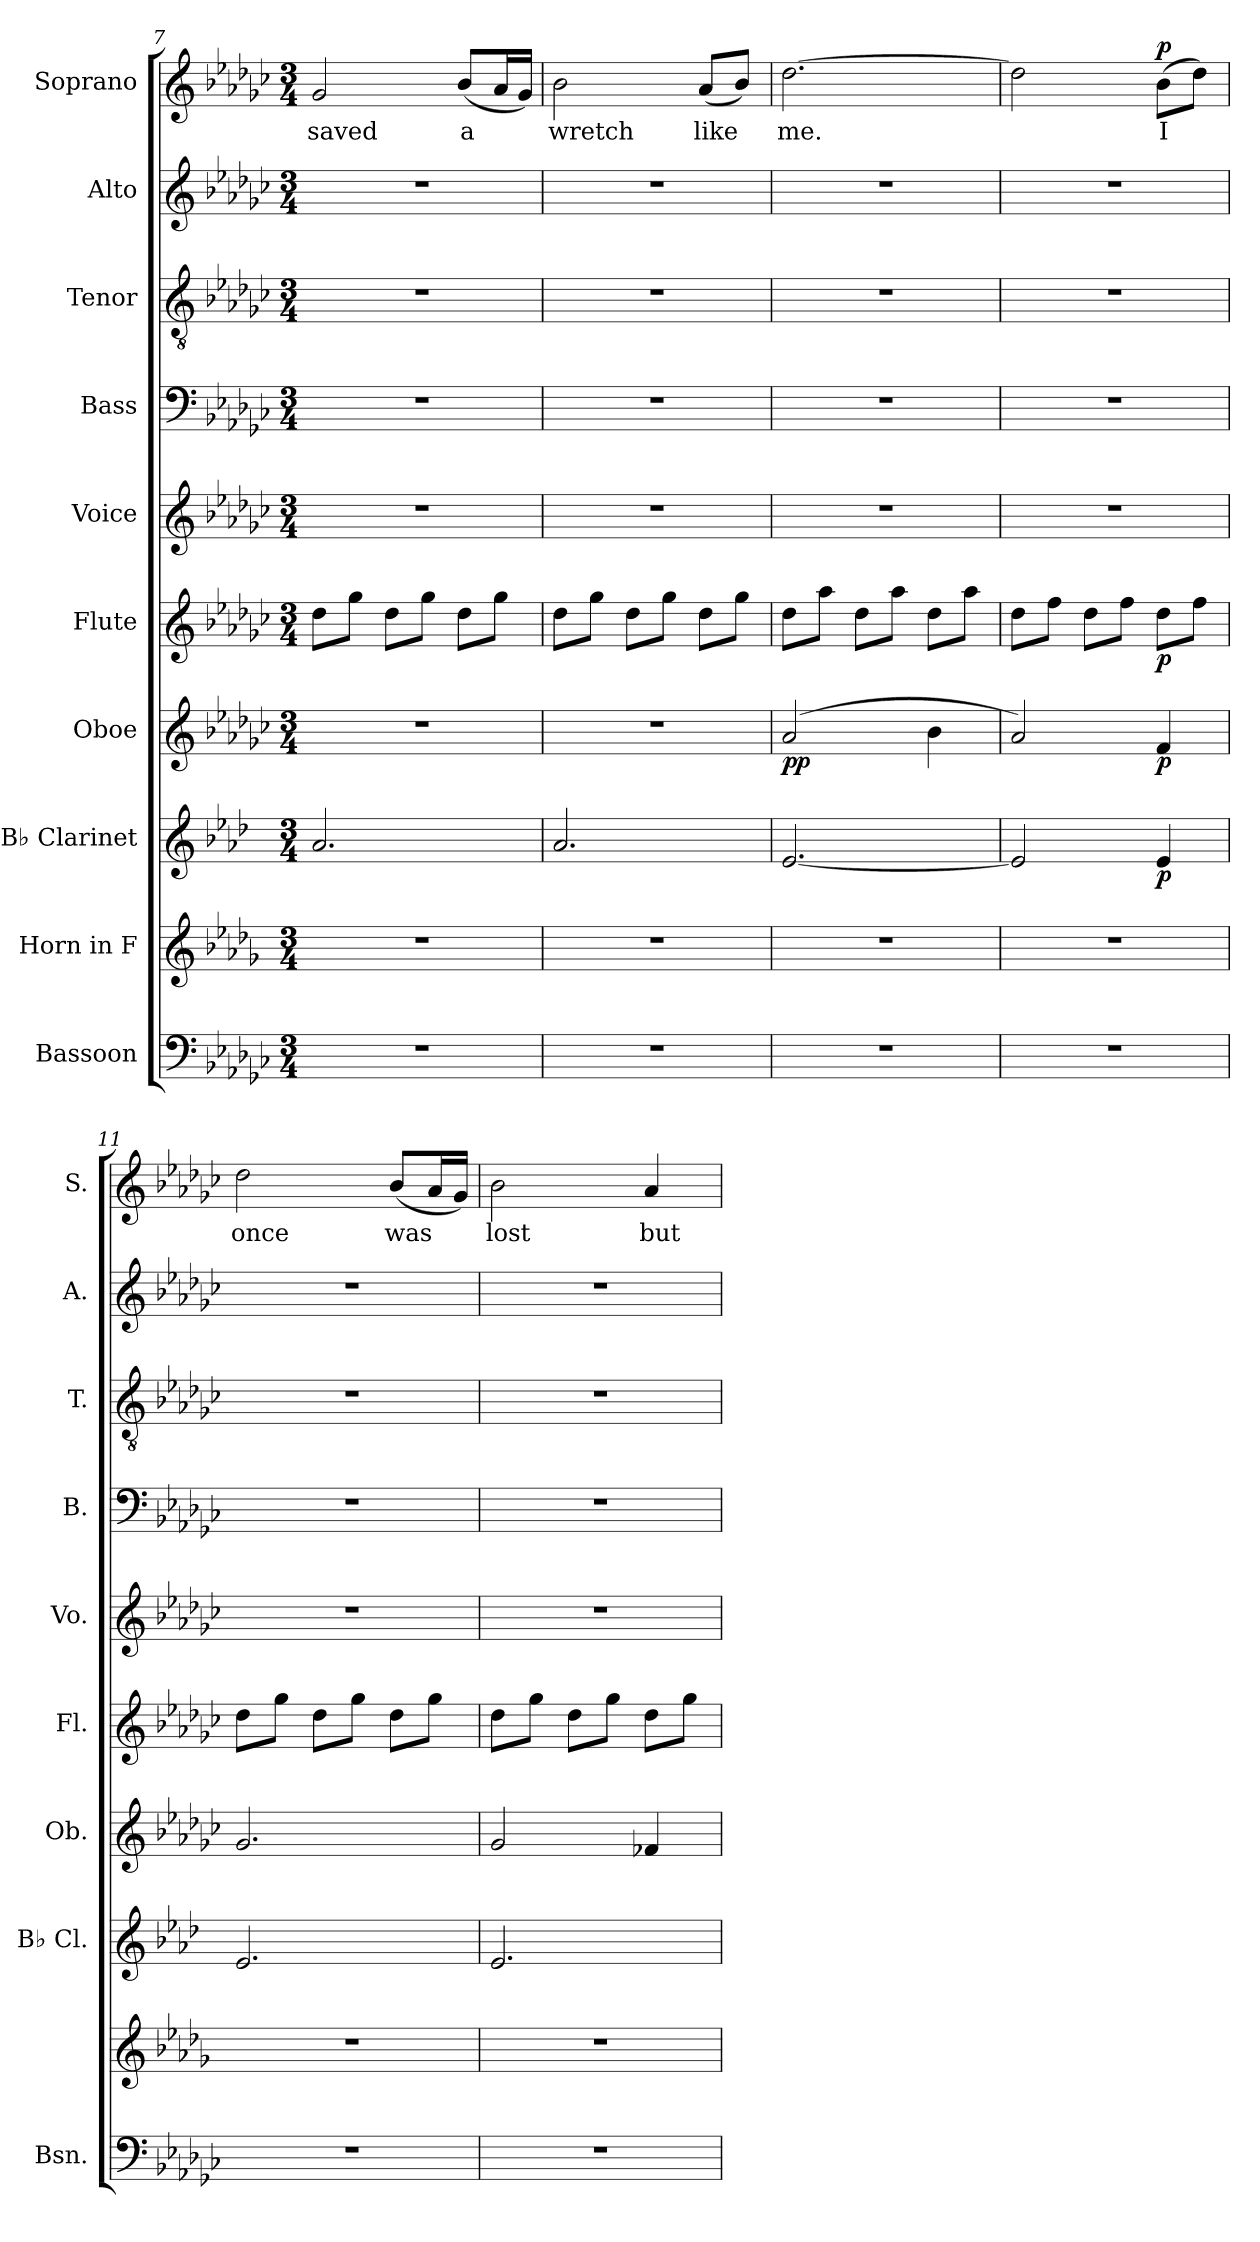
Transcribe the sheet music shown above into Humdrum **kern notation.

**kern	**kern	**kern	**dynam	**kern	**dynam	**kern	**dynam	**kern	**kern	**kern	**kern	**kern	**text	**dynam
*part10	*part9	*part8	*part8	*part7	*part7	*part6	*part6	*part5	*part4	*part3	*part2	*part1	*part1	*part1
*staff10	*staff9	*staff8	*staff8	*staff7	*staff7	*staff6	*staff6	*staff5	*staff4	*staff3	*staff2	*staff1	*staff1	*staff1
*I"Bassoon	*I"Horn in F	*I"B♭ Clarinet	*	*I"Oboe	*	*I"Flute	*	*I"Voice	*I"Bass	*I"Tenor	*I"Alto	*I"Soprano	*	*
*I'Bsn.	*	*I'B♭ Cl.	*	*I'Ob.	*	*I'Fl.	*	*I'Vo.	*I'B.	*I'T.	*I'A.	*I'S.	*	*
*clefF4	*clefG2	*clefG2	*	*clefG2	*	*clefG2	*	*clefG2	*clefF4	*clefGv2	*clefG2	*clefG2	*	*
*	*ITrd4c7	*ITrd1c2	*	*	*	*	*	*	*	*	*	*	*	*
*k[b-e-a-d-g-c-]	*k[b-e-a-d-g-c-]	*k[b-e-a-d-g-c-]	*	*k[b-e-a-d-g-c-]	*	*k[b-e-a-d-g-c-]	*	*k[b-e-a-d-g-c-]	*k[b-e-a-d-g-c-]	*k[b-e-a-d-g-c-]	*k[b-e-a-d-g-c-]	*k[b-e-a-d-g-c-]	*	*
*M3/4	*M3/4	*M3/4	*	*M3/4	*	*M3/4	*	*M3/4	*M3/4	*M3/4	*M3/4	*M3/4	*	*
=7	=7	=7	=7	=7	=7	=7	=7	=7	=7	=7	=7	=7	=7	=7
2.r	2.r	2.g-/	.	2.r	.	8dd-\L	.	2.r	2.r	2.r	2.r	2g-/	saved	.
.	.	.	.	.	.	8gg-\J	.	.	.	.	.	.	.	.
.	.	.	.	.	.	8dd-\L	.	.	.	.	.	.	.	.
.	.	.	.	.	.	8gg-\J	.	.	.	.	.	.	.	.
.	.	.	.	.	.	8dd-\L	.	.	.	.	.	(8b-/L	a	.
.	.	.	.	.	.	8gg-\J	.	.	.	.	.	16a-/L	.	.
.	.	.	.	.	.	.	.	.	.	.	.	16g-/JJ)	.	.
!!LO:LB:g=z
=8	=8	=8	=8	=8	=8	=8	=8	=8	=8	=8	=8	=8	=8	=8
2.r	2.r	2.g-/	.	2.r	.	8dd-\L	.	2.r	2.r	2.r	2.r	2b-\	wretch	.
.	.	.	.	.	.	8gg-\J	.	.	.	.	.	.	.	.
.	.	.	.	.	.	8dd-\L	.	.	.	.	.	.	.	.
.	.	.	.	.	.	8gg-\J	.	.	.	.	.	.	.	.
.	.	.	.	.	.	8dd-\L	.	.	.	.	.	(8a-/L	like	.
.	.	.	.	.	.	8gg-\J	.	.	.	.	.	8b-/J)	.	.
=9	=9	=9	=9	=9	=9	=9	=9	=9	=9	=9	=9	=9	=9	=9
!	!	!	!	!	!LO:DY:b	!	!	!	!	!	!	!	!	!
2.r	2.r	[2.d-/	.	(2a-/	pp	8dd-\L	.	2.r	2.r	2.r	2.r	[2.dd-\	me.	.
.	.	.	.	.	.	8aa-\J	.	.	.	.	.	.	.	.
.	.	.	.	.	.	8dd-\L	.	.	.	.	.	.	.	.
.	.	.	.	.	.	8aa-\J	.	.	.	.	.	.	.	.
.	.	.	.	4b-\	.	8dd-\L	.	.	.	.	.	.	.	.
.	.	.	.	.	.	8aa-\J	.	.	.	.	.	.	.	.
=10	=10	=10	=10	=10	=10	=10	=10	=10	=10	=10	=10	=10	=10	=10
2.r	2.r	2d-/]	.	2a-/)	.	8dd-\L	.	2.r	2.r	2.r	2.r	2dd-\]	.	.
.	.	.	.	.	.	8ff\J	.	.	.	.	.	.	.	.
.	.	.	.	.	.	8dd-\L	.	.	.	.	.	.	.	.
.	.	.	.	.	.	8ff\J	.	.	.	.	.	.	.	.
!	!	!	!LO:DY:b	!	!LO:DY:b	!	!LO:DY:b	!	!	!	!	!	!	!LO:DY:a
.	.	4d-/	p	4f/	p	8dd-\L	p	.	.	.	.	(8b-\L	I	p
.	.	.	.	.	.	8ff\J	.	.	.	.	.	8dd-\J)	.	.
=11	=11	=11	=11	=11	=11	=11	=11	=11	=11	=11	=11	=11	=11	=11
2.r	2.r	2.d-/	.	2.g-/	.	8dd-\L	.	2.r	2.r	2.r	2.r	2dd-\	once	.
.	.	.	.	.	.	8gg-\J	.	.	.	.	.	.	.	.
.	.	.	.	.	.	8dd-\L	.	.	.	.	.	.	.	.
.	.	.	.	.	.	8gg-\J	.	.	.	.	.	.	.	.
.	.	.	.	.	.	8dd-\L	.	.	.	.	.	(8b-/L	was	.
.	.	.	.	.	.	8gg-\J	.	.	.	.	.	16a-/L	.	.
.	.	.	.	.	.	.	.	.	.	.	.	16g-/JJ)	.	.
!!LO:PB:g=z
=12	=12	=12	=12	=12	=12	=12	=12	=12	=12	=12	=12	=12	=12	=12
2.r	2.r	2.d-/	.	2g-/	.	8dd-\L	.	2.r	2.r	2.r	2.r	2b-\	lost	.
.	.	.	.	.	.	8gg-\J	.	.	.	.	.	.	.	.
.	.	.	.	.	.	8dd-\L	.	.	.	.	.	.	.	.
.	.	.	.	.	.	8gg-\J	.	.	.	.	.	.	.	.
.	.	.	.	4f-X/	.	8dd-\L	.	.	.	.	.	4a-/	but	.
.	.	.	.	.	.	8gg-\J	.	.	.	.	.	.	.	.
=	=	=	=	=	=	=	=	=	=	=	=	=	=	=
*-	*-	*-	*-	*-	*-	*-	*-	*-	*-	*-	*-	*-	*-	*-
